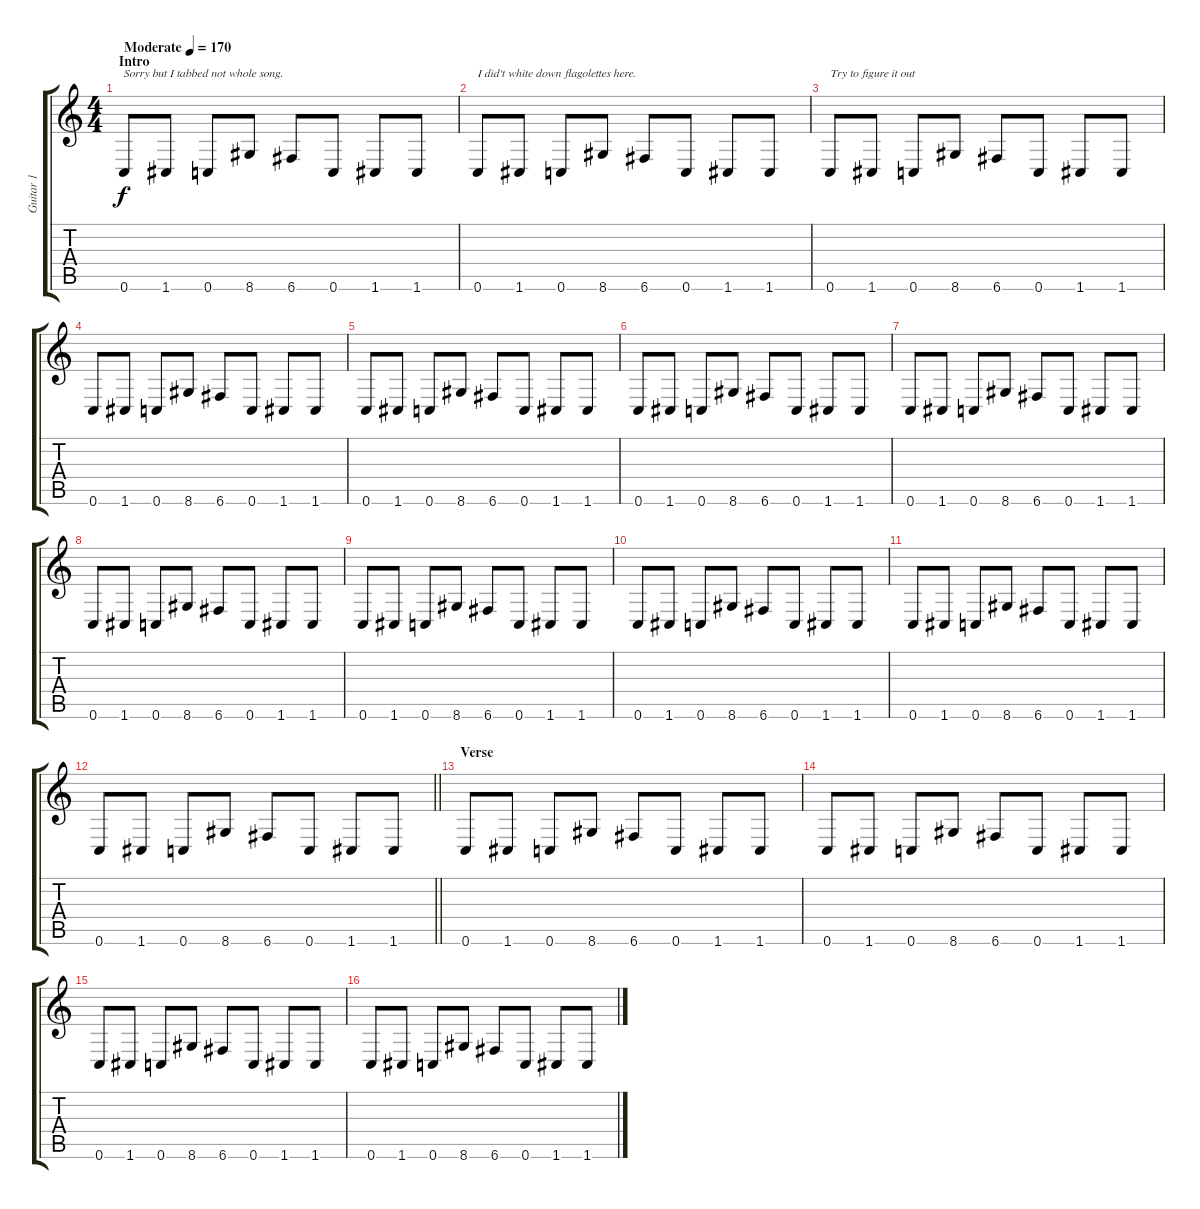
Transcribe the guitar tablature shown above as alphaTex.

\track ("Guitar 1" "Guitar 1") {instrument distortionguitar}
\staff {score tabs}
\tuning (D4 A3 F3 C3 G2 C2) {hide}
\ts (4 4)
\section ("" "Intro")
\tempo (170 "Moderate")
\clef g2
\ks c
0.6.8{txt "Sorry but I tabbed not whole song." dy f instrument distortionguitar} 1.6.8 0.6.8 8.6.8 6.6.8 0.6.8 1.6.8 1.6.8 |
0.6.8{txt "I did't white down flagolettes here. "} 1.6.8 0.6.8 8.6.8 6.6.8 0.6.8 1.6.8 1.6.8 |
0.6.8{txt "Try to figure it out"} 1.6.8 0.6.8 8.6.8 6.6.8 0.6.8 1.6.8 1.6.8 |
0.6.8 1.6.8 0.6.8 8.6.8 6.6.8 0.6.8 1.6.8 1.6.8 |
0.6.8 1.6.8 0.6.8 8.6.8 6.6.8 0.6.8 1.6.8 1.6.8 |
0.6.8 1.6.8 0.6.8 8.6.8 6.6.8 0.6.8 1.6.8 1.6.8 |
0.6.8 1.6.8 0.6.8 8.6.8 6.6.8 0.6.8 1.6.8 1.6.8 |
0.6.8 1.6.8 0.6.8 8.6.8 6.6.8 0.6.8 1.6.8 1.6.8 |
0.6.8 1.6.8 0.6.8 8.6.8 6.6.8 0.6.8 1.6.8 1.6.8 |
0.6.8 1.6.8 0.6.8 8.6.8 6.6.8 0.6.8 1.6.8 1.6.8 |
0.6.8 1.6.8 0.6.8 8.6.8 6.6.8 0.6.8 1.6.8 1.6.8 |
\barLineRight lightlight
0.6.8 1.6.8 0.6.8 8.6.8 6.6.8 0.6.8 1.6.8 1.6.8 |
\section ("" "Verse")
0.6.8 1.6.8 0.6.8 8.6.8 6.6.8 0.6.8 1.6.8 1.6.8 |
0.6.8 1.6.8 0.6.8 8.6.8 6.6.8 0.6.8 1.6.8 1.6.8 |
0.6.8 1.6.8 0.6.8 8.6.8 6.6.8 0.6.8 1.6.8 1.6.8 |
0.6.8 1.6.8 0.6.8 8.6.8 6.6.8 0.6.8 1.6.8 1.6.8
